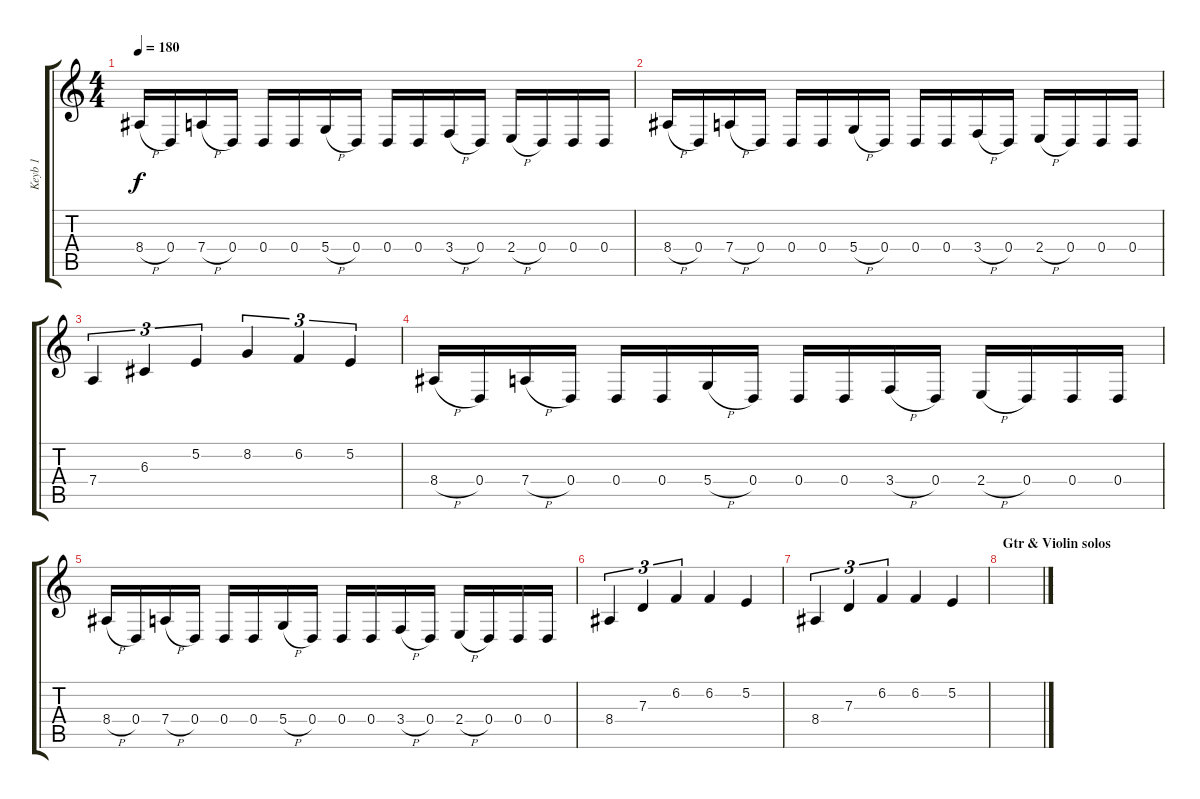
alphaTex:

\track ("Keyb 1" "Keyb 1") {instrument harpsichord}
\staff {score tabs}
\tuning (E4 B3 G3 D3 A2 E2) {hide}
\ts (4 4)
\tempo 180
\clef g2
\ks c
8.4{h}.16{dy f} 0.4.16 7.4{h}.16 0.4.16 0.4.16 0.4.16 5.4{h}.16 0.4.16 0.4.16 0.4.16 3.4{h}.16 0.4.16 2.4{h}.16 0.4.16 0.4.16 0.4.16 |
8.4{h}.16 0.4.16 7.4{h}.16 0.4.16 0.4.16 0.4.16 5.4{h}.16 0.4.16 0.4.16 0.4.16 3.4{h}.16 0.4.16 2.4{h}.16 0.4.16 0.4.16 0.4.16 |
7.4.4{tu (3 2)} 6.3.4{tu (3 2)} 5.2.4{tu (3 2)} 8.2.4{tu (3 2)} 6.2.4{tu (3 2)} 5.2.4{tu (3 2)} |
8.4{h}.16 0.4.16 7.4{h}.16 0.4.16 0.4.16 0.4.16 5.4{h}.16 0.4.16 0.4.16 0.4.16 3.4{h}.16 0.4.16 2.4{h}.16 0.4.16 0.4.16 0.4.16 |
8.4{h}.16 0.4.16 7.4{h}.16 0.4.16 0.4.16 0.4.16 5.4{h}.16 0.4.16 0.4.16 0.4.16 3.4{h}.16 0.4.16 2.4{h}.16 0.4.16 0.4.16 0.4.16 |
8.4.4{tu (3 2)} 7.3.4{tu (3 2)} 6.2.4{tu (3 2)} 6.2.4 5.2.4 |
8.4.4{tu (3 2)} 7.3.4{tu (3 2)} 6.2.4{tu (3 2)} 6.2.4 5.2.4 |
\section ("" "Gtr & Violin solos")
